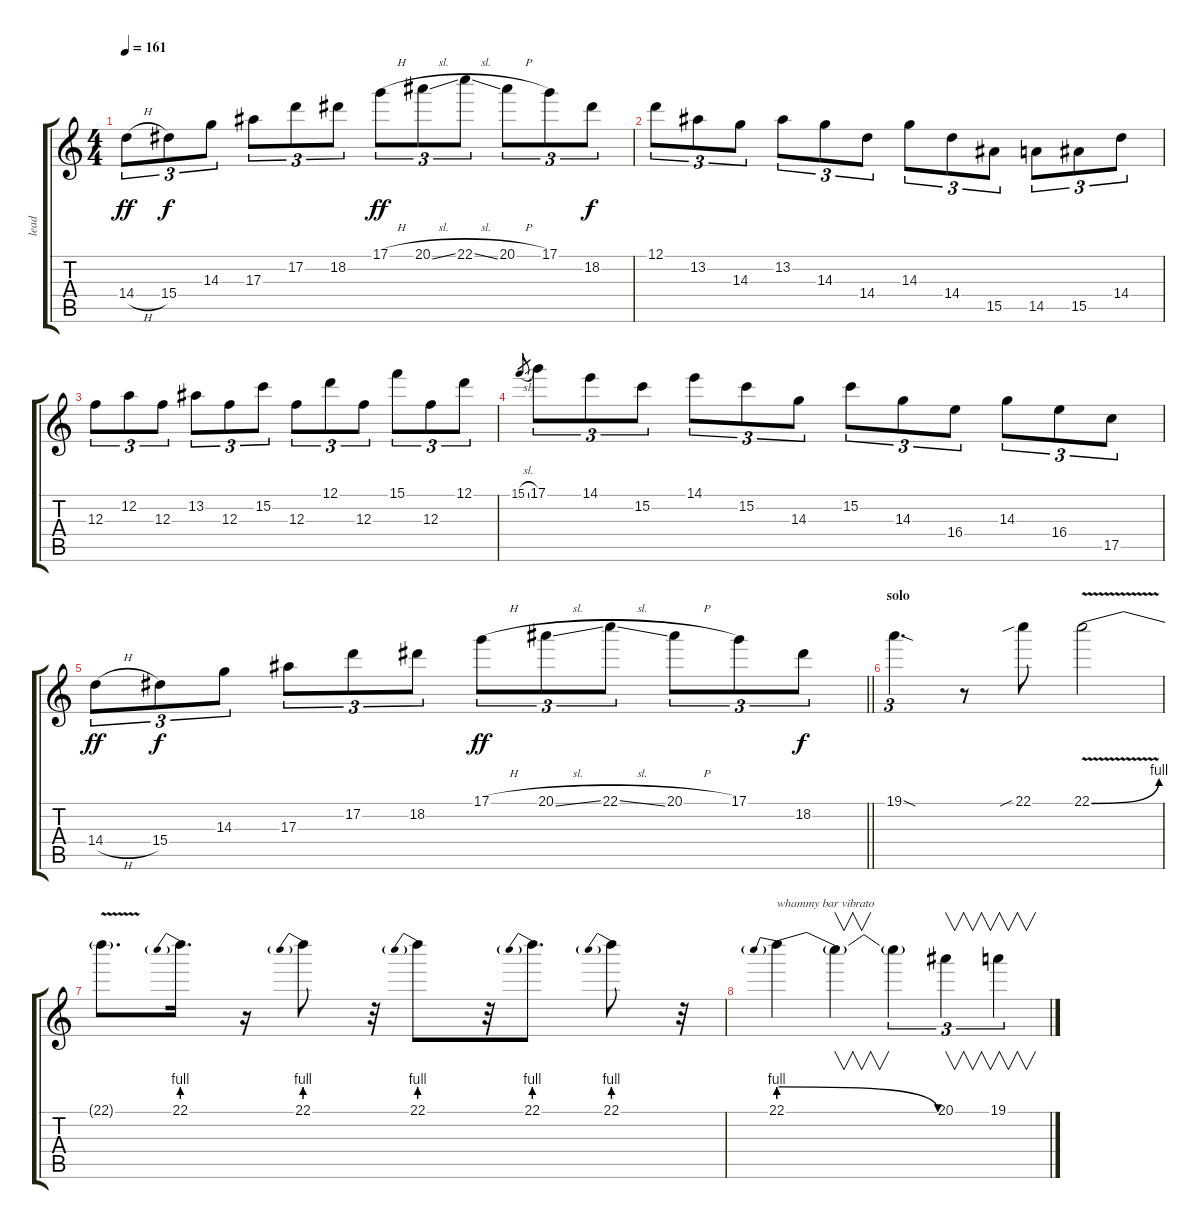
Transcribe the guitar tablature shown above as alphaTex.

\track ("lead" "lead") {instrument overdrivenguitar}
\staff {score tabs}
\tuning (D4 A3 F3 C3 G2 D2) {hide}
\ts (4 4)
\tempo 161
\clef g2
\ks c
14.4{h}.8{tu (3 2) dy ff} 15.4.8{tu (3 2) dy f} 14.3.8{tu (3 2)} 17.3.8{tu (3 2)} 17.2.8{tu (3 2)} 18.2.8{tu (3 2)} 17.1{h}.8{tu (3 2) dy ff} 20.1{sl}.8{tu (3 2)} 22.1{sl}.8{tu (3 2)} 20.1{h}.8{tu (3 2)} 17.1.8{tu (3 2)} 18.2.8{tu (3 2) dy f} |
12.1.8{tu (3 2)} 13.2.8{tu (3 2)} 14.3.8{tu (3 2)} 13.2.8{tu (3 2)} 14.3.8{tu (3 2)} 14.4.8{tu (3 2)} 14.3.8{tu (3 2)} 14.4.8{tu (3 2)} 15.5.8{tu (3 2)} 14.5.8{tu (3 2)} 15.5.8{tu (3 2)} 14.4.8{tu (3 2)} |
12.3.8{tu (3 2)} 12.2.8{tu (3 2)} 12.3.8{tu (3 2)} 13.2.8{tu (3 2)} 12.3.8{tu (3 2)} 15.2.8{tu (3 2)} 12.3.8{tu (3 2)} 12.1.8{tu (3 2)} 12.3.8{tu (3 2)} 15.1.8{tu (3 2)} 12.3.8{tu (3 2)} 12.1.8{tu (3 2)} |
15.1{sl}.8{gr} 17.1.8{tu (3 2)} 14.1.8{tu (3 2)} 15.2.8{tu (3 2)} 14.1.8{tu (3 2)} 15.2.8{tu (3 2)} 14.3.8{tu (3 2)} 15.2.8{tu (3 2)} 14.3.8{tu (3 2)} 16.4.8{tu (3 2)} 14.3.8{tu (3 2)} 16.4.8{tu (3 2)} 17.5.8{tu (3 2)} |
\barLineRight lightlight
14.4{h}.8{tu (3 2) dy ff} 15.4.8{tu (3 2) dy f} 14.3.8{tu (3 2)} 17.3.8{tu (3 2)} 17.2.8{tu (3 2)} 18.2.8{tu (3 2)} 17.1{h}.8{tu (3 2) dy ff} 20.1{sl}.8{tu (3 2)} 22.1{sl}.8{tu (3 2)} 20.1{h}.8{tu (3 2)} 17.1.8{tu (3 2)} 18.2.8{tu (3 2) dy f} |
\section ("" "solo")
19.1{sod}.4{d tu (3 2)} r.8 22.1{sib}.8 22.1{be (bend 0 0 60 4) v}.2 |
22.1{t}.8{d} 22.1{be (prebend 0 4 60 4)}.16{d} r.16 22.1{be (prebend 0 4 60 4)}.8 r.32 22.1{be (prebend 0 4 60 4)}.8 r.32 22.1{be (prebend 0 4 60 4)}.8{d} 22.1{be (prebend 0 4 60 4)}.8 r.32 |
22.1{be (prebendrelease 0 4 60 0)}.4{txt "whammy bar vibrato"} 22.1{t}.4{v} 22.1{t}.4{tu (3 2)} 20.1.4{v tu (3 2)} 19.1.4{v tu (3 2)}
